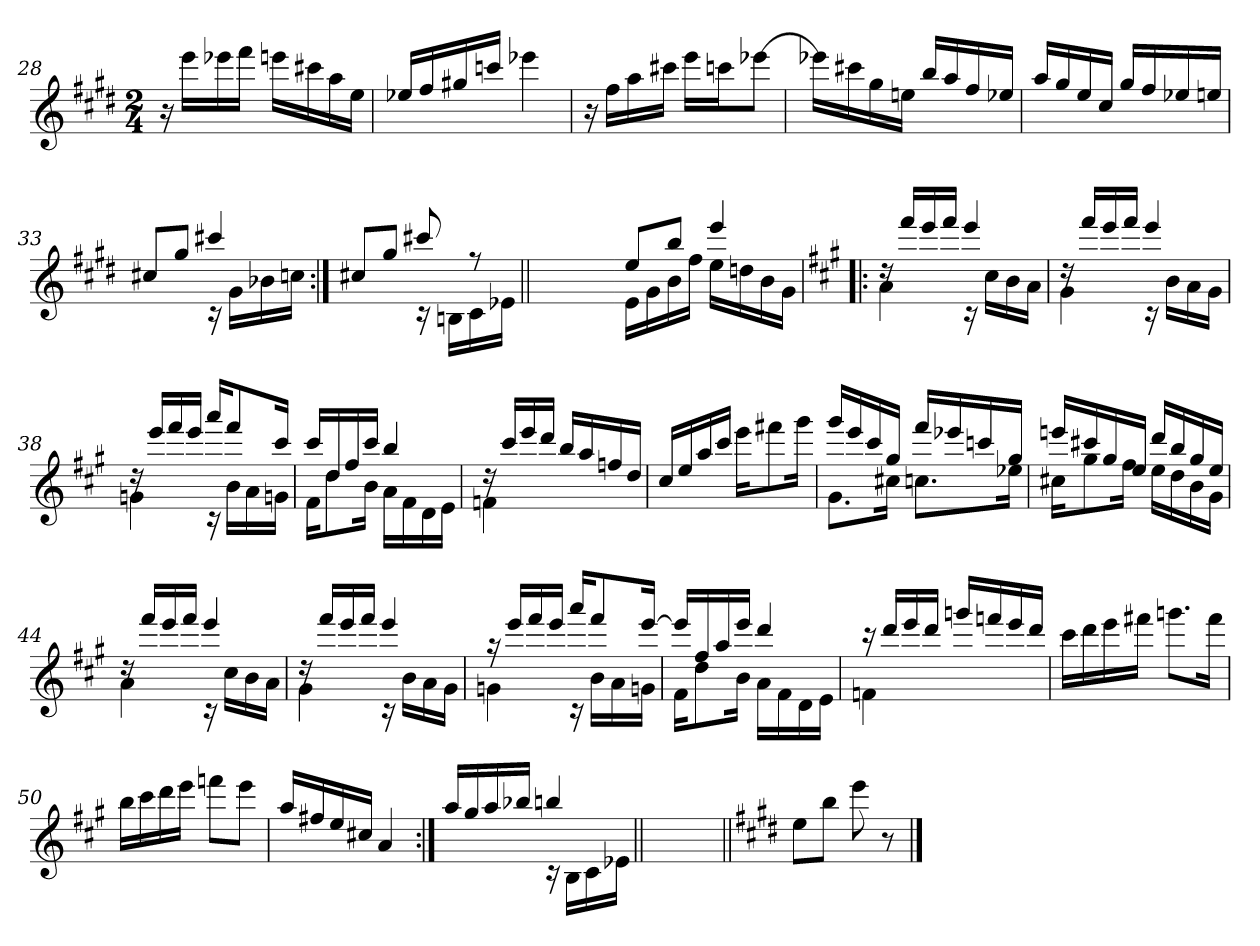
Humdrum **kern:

**kern
*part1
*staff1
!!LO:LB:g=z
*clefG2
*k[f#c#g#d#]
*E:
*M2/4
=28
16r
16eee\LL
16eee-X\
16fff#\JJ
16eeen\LL
16ccc#X\
16aa\
16ee\JJ
=29
16ee-X/LL
16ff#/
16gg#X/
16cccn/JJ
4eee-X\
=30
16r
16ff#\LL
16aa\
16ccc#X\JJ
16eee\LL
16cccn\J
[>8eee-X\J
=31
16eee-X\LL]
16ccc#X\
16gg#\
16een\JJ
16bb/LL
16aa/
16ff#/
16ee-X/JJ
!!LO:LB:g=z
=32
16aa/LL
16gg#/
16ee/
16cc#/JJ
16gg#/LL
16ff#/
16ee-X/
16een/JJ
=33
*^
8cc#X/L	4ryy
8gg#/J	.
4ccc#X/	16rc
.	16g#\LL
.	16b-X\
.	16ccn\JJ
=34:|!	=34:|!
8cc#X/L	4ryy
8gg#/J	.
8ccc#X/	16rc
.	16Bn\LL
8rff	16c#\
.	16e-X\JJ
*v	*v
=34X341||
2ryy
!!LO:PB:g=z
=35-
*^
8ee/L	16e\LL
.	16g#\
8bb/J	16b\
.	16ff#\JJ
4eee/	16ee\LL
.	16ddn\
.	16b\
.	16g#\JJ
=36!|:	=36!|:
*k[f#c#g#]	*
*A:	*
16rdd	4a\
16fff#/LL	.
16eee/	.
16fff#/JJ	.
4eee/	16rc
.	16cc#\LL
.	16b\
.	16a\JJ
=37	=37
16rdd	4g#\
16fff#/LL	.
16eee/	.
16fff#/JJ	.
4eee/	16rc
.	16b\LL
.	16a\
.	16g#\JJ
=38	=38
16rdd	4gn\
16eee/LL	.
16fff#/	.
16eee/JJ	.
16aaa/KL	16rc
8fff#/	16b\LL
.	16a\
16ccc#/Jk	16gn\JJ
!!LO:LB:g=z	!!
=39	=39
16ccc#/LL	16f#\KL
16dd/	8dd\
16ff#/	.
16ccc#/JJ	16b\Jk
4bb/	16a\LL
.	16f#\
.	16d\
.	16e\JJ
=40	=40
16rdd	4fn\
16ccc#/LL	.
16eee/	.
16ddd/JJ	.
16bb/LL	4ryy
16aa/	.
16ffn/	.
16dd/JJ	.
*v	*v
=41
16cc#/LL
16ee/
16aa/
16ccc#/JJ
16eee\KL
8fff#X\
16ggg#\Jk
=42
*^
16ggg#/LL	8.g#\L
16eee/	.
16ccc#/	.
16gg#/JJ	16cc#X\Jk
16fff#/LL	8.ccn\L
16eee-X/	.
16cccn/	.
16gg#/JJ	16ee-X\Jk
!!LO:LB:g=z	!!
=43	=43
16eeen/LL	16cc#X\KL
16ccc#X/	8gg#\
16gg#/	.
16ee/JJ	16ff#\Jk
16ddd/LL	16ee\LL
16bb/	16dd\
16gg#/	16b\
16ee/JJ	16g#\JJ
=44	=44
16rdd	4a\
16fff#/LL	.
16eee/	.
16fff#/JJ	.
4eee/	16rc
.	16cc#\LL
.	16b\
.	16a\JJ
=45	=45
16rdd	4g#\
16fff#/LL	.
16eee/	.
16fff#/JJ	.
4eee/	16rc
.	16b\LL
.	16a\
.	16g#\JJ
=46	=46
16raa	4gn\
16eee/LL	.
16fff#/	.
16eee/JJ	.
16aaa/KL	16rc
8fff#/	16b\LL
.	16a\
[>16eee/Jk	16gn\JJ
!!LO:LB:g=z	!!
=47	=47
16eee/LL]	16f#\KL
16ff#/	8dd\
16aa/	.
16eee/JJ	16b\Jk
4ddd/	16a\LL
.	16f#\
.	16d\
.	16e\JJ
=48	=48
16rbb	4fn\
16ddd/LL	.
16eee/	.
16ddd/JJ	.
16gggn/LL	4ryy
16fffn/	.
16eee/	.
16ddd/JJ	.
*v	*v
=49
16ccc#\LL
16ddd\
16eee\
16fff#X\JJ
8.gggn\L
16fff#\Jk
=50
16bb\LL
16ccc#\
16ddd\
16eee\JJ
8fffn\L
8eee\J
!!LO:LB:g=z
=51
16aa/LL
16ff#X/
16ee/
16cc#X/JJ
4a/
=52:|!
*^
16aa/LL	4ryy
16gg#/	.
16aa/	.
16bb-X/JJ	.
4bbn/	16rc
.	16B\LL
.	16c#\
.	16e-X\JJ
*v	*v
=53||
2ryy
=54||
*k[f#c#g#d#]
*E:
8ee\L
8bb\J
8eee\
8r
==
*-
